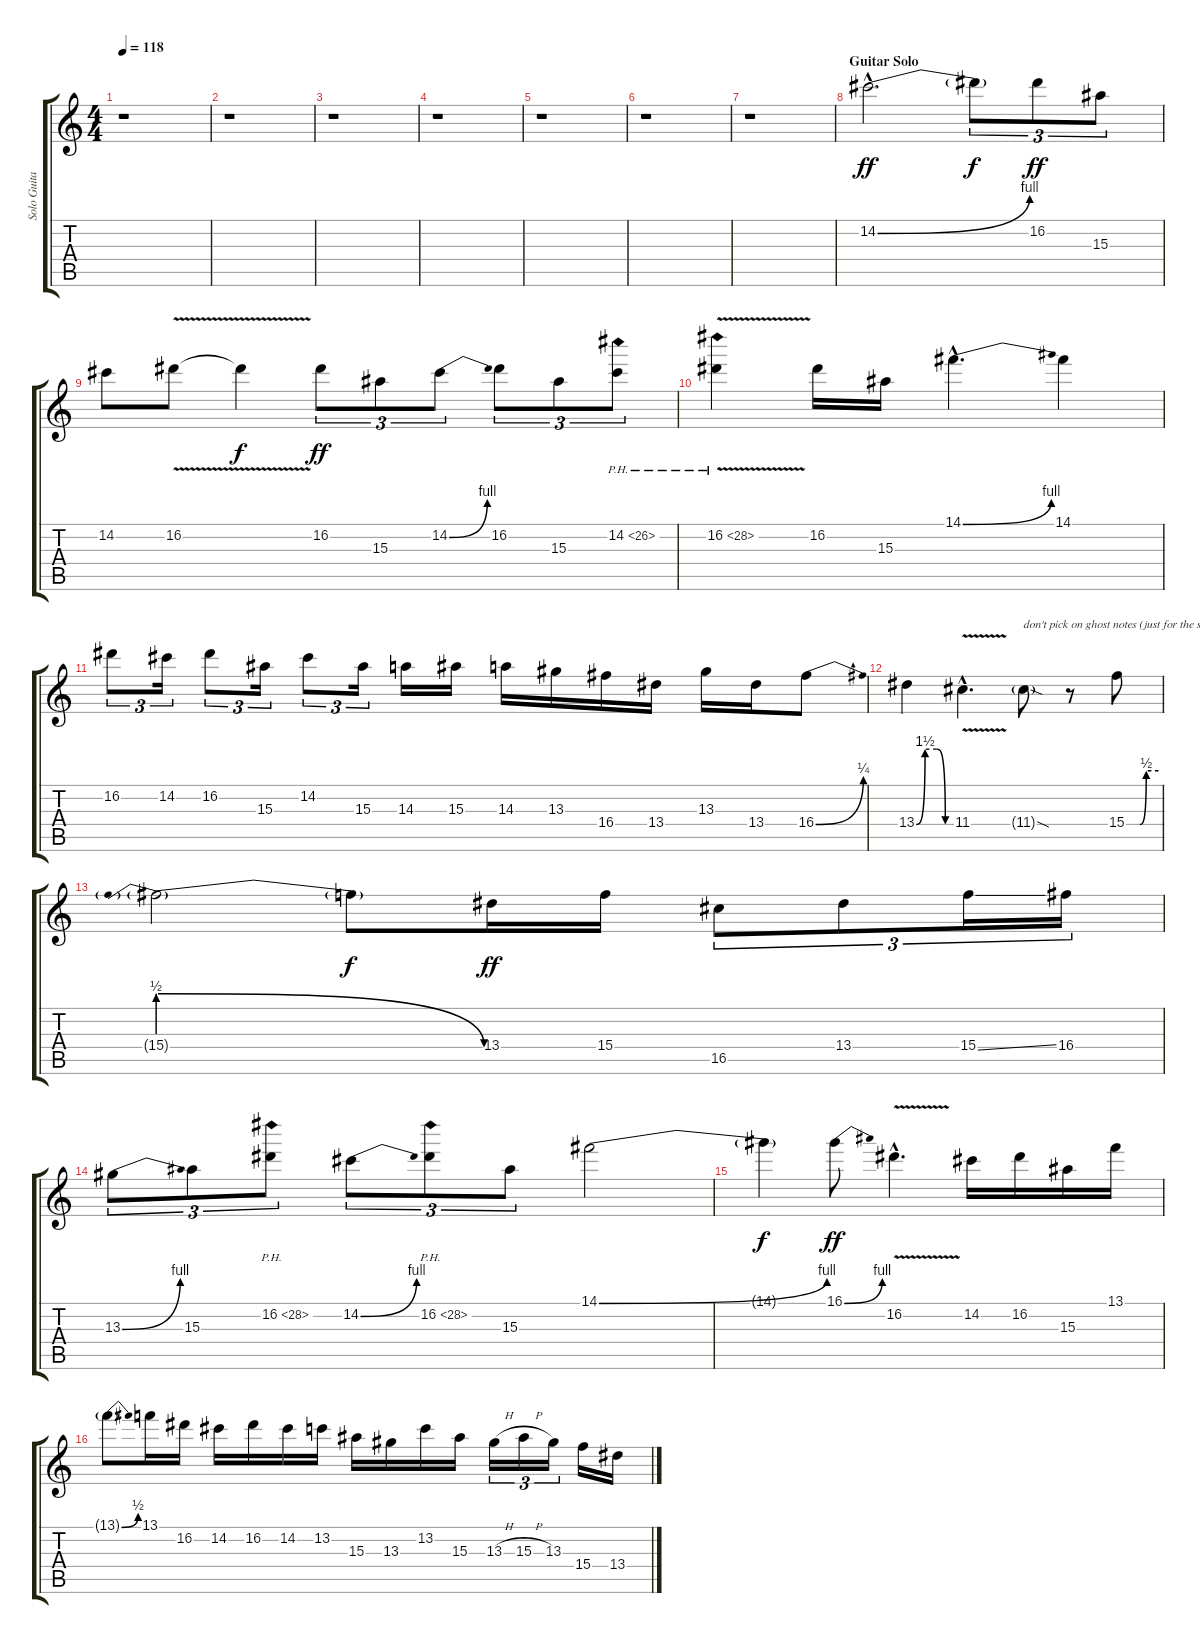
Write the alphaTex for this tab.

\track ("Solo Guitar" "Solo Guita") {instrument distortionguitar}
\staff {score tabs}
\tuning (E4 B3 G3 D3 A2 E2) {hide}
\ts (4 4)
\tempo 118
\clef g2
\ks c
r.1{dy ff} |
r.1 |
r.1 |
r.1 |
r.1 |
r.1 |
r.1 |
\section ("" "Guitar Solo")
14.2{be (bend 0 0 60 4) hac}.2{d} 14.2{t}.8{tu (3 2) dy f} 16.2.8{tu (3 2) dy ff} 15.3.8{tu (3 2)} |
14.2.8 16.2{v}.8 16.2{t}.4{dy f} 16.2.8{tu (3 2) dy ff} 15.3.8{tu (3 2)} 14.2{be (bend 0 0 60 4)}.8{tu (3 2)} 16.2.8{tu (3 2)} 15.3.8{tu (3 2)} 14.2{ph 12}.8{tu (3 2)} |
16.2{ph 12 v}.4 16.2.16 15.3.16 14.1{be (bend 0 0 60 4) hac}.4{d} 14.1.4 |
16.2.8{tu (3 2)} 14.2.16{tu (3 2)} 16.2.8{tu (3 2)} 15.3.16{tu (3 2)} 14.2.8{tu (3 2)} 15.3.16{tu (3 2)} 14.3.16 15.3.16 14.3.16 13.3.16 16.4.16 13.4.16 13.3.16 13.4.16 16.4{be (bend 0 0 60 1)}.8 |
13.4{be (custom 0 0 15 6 35 6 50 0 60 0)}.4 11.4{v hac}.4{d} 11.4{sod g}.8{txt "don't pick on ghost notes (just for the solo)"} r.8 15.4{be (custom 0 0 25 0 37 2 60 2)}.8 |
15.4{be (prebendrelease 0 2 60 0) g}.2 15.4{t}.8{dy f} 13.4.16{dy ff} 15.4.16 16.5.8{tu (3 2)} 13.4.8{tu (3 2)} 15.4{ss}.16{tu (3 2)} 16.4.16{tu (3 2)} |
13.3{be (bend 0 0 60 4)}.8{tu (3 2)} 15.3.8{tu (3 2)} 16.2{ph 12}.8{tu (3 2)} 14.2{be (bend 0 0 60 4)}.8{tu (3 2)} 16.2{ph 12}.8{tu (3 2)} 15.3.8{tu (3 2)} 14.1{be (bend 0 0 60 4)}.2 |
14.1{t}.4{dy f} 16.1{be (bend 0 0 60 4)}.8{dy ff} 16.2{v hac}.4{d} 14.2.16 16.2.16 15.3.16 13.1.16 |
13.1{be (bend 0 0 60 2) g}.8 13.1.16 16.2.16 14.2.16 16.2.16 14.2.16 13.2.16 15.3.16 13.3.16 13.2.16 15.3.16 13.3{h}.16{tu (3 2)} 15.3{h}.16{tu (3 2)} 13.3.16{tu (3 2)} 15.4.16 13.4.16
